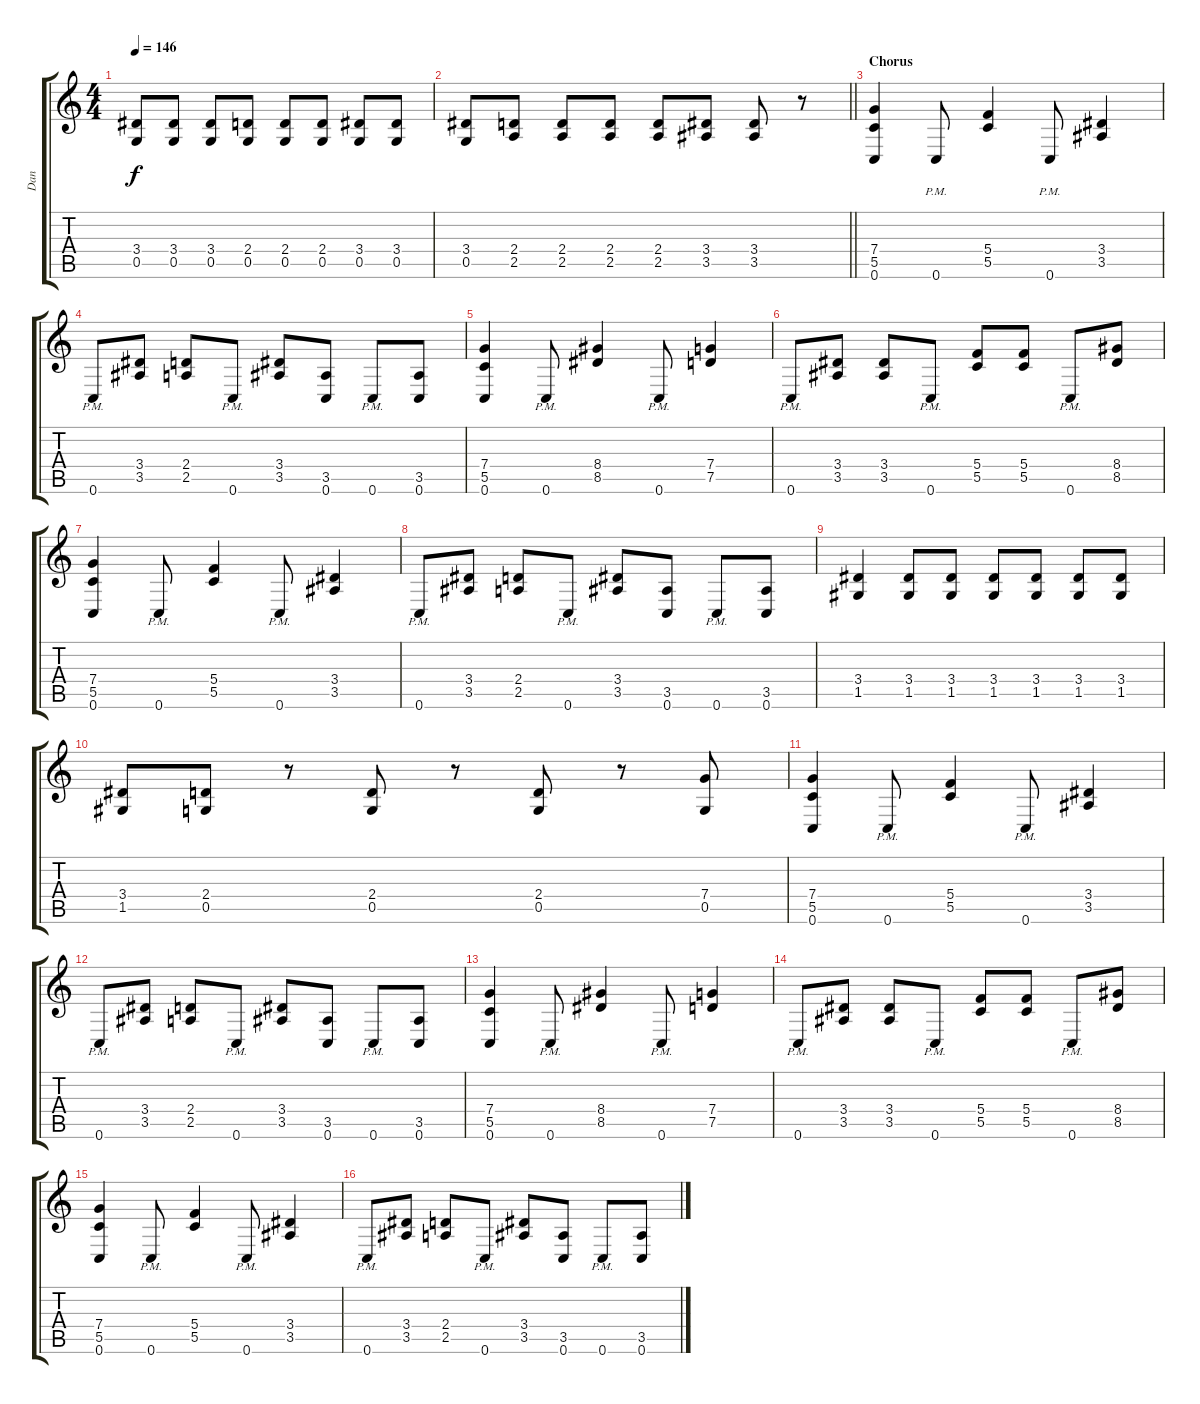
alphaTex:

\track ("Dan" "Dan") {instrument distortionguitar}
\staff {score tabs}
\tuning (D4 A3 F3 C3 G2 C2) {hide}
\ts (4 4)
\tempo 146
\clef g2
\ks c
(3.4 0.5).8{dy f} (3.4 0.5).8 (3.4 0.5).8 (2.4 0.5).8 (2.4 0.5).8 (2.4 0.5).8 (3.4 0.5).8 (3.4 0.5).8 |
\barLineRight lightlight
(3.4 0.5).8 (2.4 2.5).8 (2.4 2.5).8 (2.4 2.5).8 (2.4 2.5).8 (3.4 3.5).8 (3.4 3.5).8 r.8 |
\section ("" "Chorus")
(7.4 5.5 0.6).4 0.6{pm}.8 (5.4 5.5).4 0.6{pm}.8 (3.4 3.5).4 |
0.6{pm}.8 (3.4 3.5).8 (2.4 2.5).8 0.6{pm}.8 (3.4 3.5).8 (3.5 0.6).8 0.6{pm}.8 (3.5 0.6).8 |
(7.4 5.5 0.6).4 0.6{pm}.8 (8.4 8.5).4 0.6{pm}.8 (7.4 7.5).4 |
0.6{pm}.8 (3.4 3.5).8 (3.4 3.5).8 0.6{pm}.8 (5.4 5.5).8 (5.4 5.5).8 0.6{pm}.8 (8.4 8.5).8 |
(7.4 5.5 0.6).4 0.6{pm}.8 (5.4 5.5).4 0.6{pm}.8 (3.4 3.5).4 |
0.6{pm}.8 (3.4 3.5).8 (2.4 2.5).8 0.6{pm}.8 (3.4 3.5).8 (3.5 0.6).8 0.6{pm}.8 (3.5 0.6).8 |
(3.4 1.5).4 (3.4 1.5).8 (3.4 1.5).8 (3.4 1.5).8 (3.4 1.5).8 (3.4 1.5).8 (3.4 1.5).8 |
(3.4 1.5).8 (2.4 0.5).8 r.8 (2.4 0.5).8 r.8 (2.4 0.5).8 r.8 (7.4 0.5).8 |
(7.4 5.5 0.6).4 0.6{pm}.8 (5.4 5.5).4 0.6{pm}.8 (3.4 3.5).4 |
0.6{pm}.8 (3.4 3.5).8 (2.4 2.5).8 0.6{pm}.8 (3.4 3.5).8 (3.5 0.6).8 0.6{pm}.8 (3.5 0.6).8 |
(7.4 5.5 0.6).4 0.6{pm}.8 (8.4 8.5).4 0.6{pm}.8 (7.4 7.5).4 |
0.6{pm}.8 (3.4 3.5).8 (3.4 3.5).8 0.6{pm}.8 (5.4 5.5).8 (5.4 5.5).8 0.6{pm}.8 (8.4 8.5).8 |
(7.4 5.5 0.6).4 0.6{pm}.8 (5.4 5.5).4 0.6{pm}.8 (3.4 3.5).4 |
0.6{pm}.8 (3.4 3.5).8 (2.4 2.5).8 0.6{pm}.8 (3.4 3.5).8 (3.5 0.6).8 0.6{pm}.8 (3.5 0.6).8
